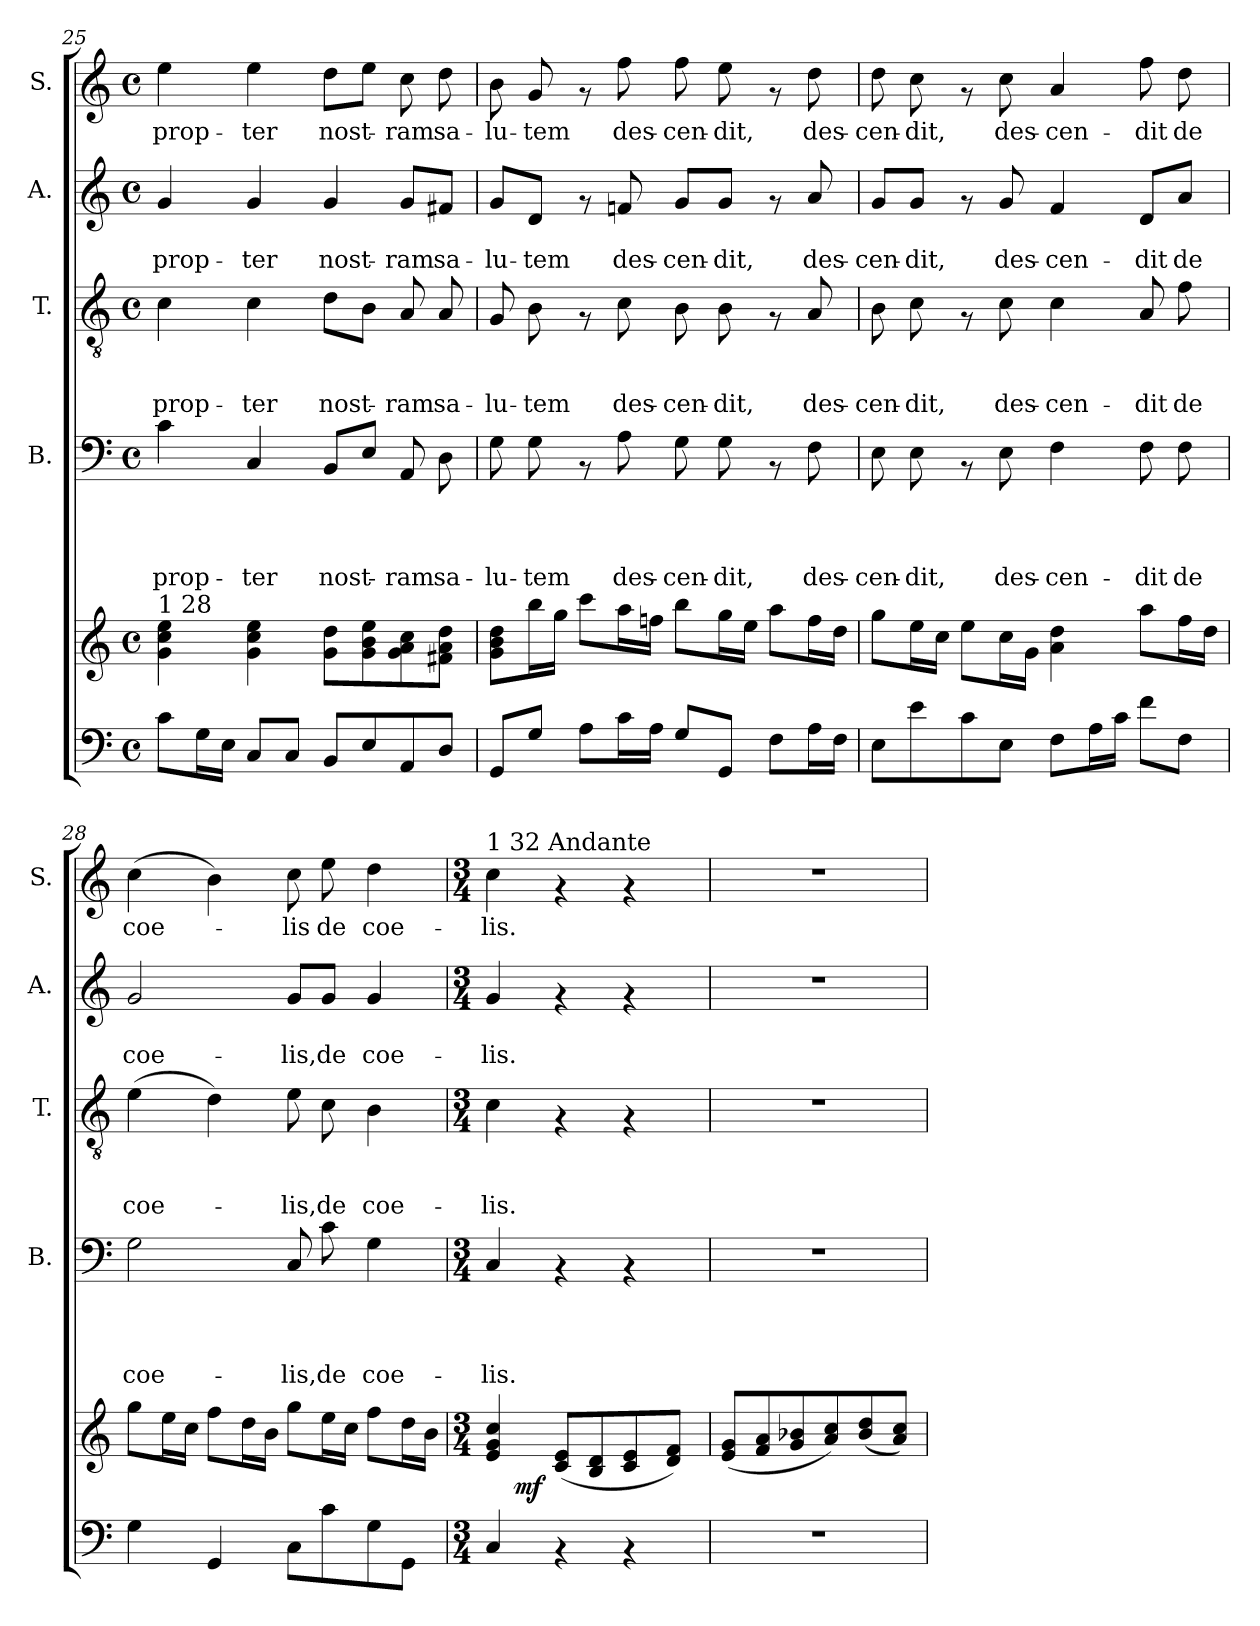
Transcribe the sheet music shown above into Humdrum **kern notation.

**kern	**kern	**dynam	**kern	**text	**text	**text	**text	**kern	**text	**text	**text	**kern	**text	**text	**kern	**text
*part6	*part5	*part5	*part4	*part4	*part4	*part4	*part4	*part3	*part3	*part3	*part3	*part2	*part2	*part2	*part1	*part1
*staff6	*staff5	*staff5	*staff4	*staff4	*staff4	*staff4	*staff4	*staff3	*staff3	*staff3	*staff3	*staff2	*staff2	*staff2	*staff1	*staff1
*	*	*	*I"B.	*	*	*	*	*I"T.	*	*	*	*I"A.	*	*	*I"S.	*
*	*	*	*I'B.	*	*	*	*	*I'T.	*	*	*	*I'A.	*	*	*I'S.	*
!!LO:PB:g=z
*clefF4	*clefG2	*	*clefF4	*	*	*	*	*clefGv2	*	*	*	*clefG2	*	*	*clefG2	*
*k[]	*k[]	*	*k[]	*	*	*	*	*k[]	*	*	*	*k[]	*	*	*k[]	*
*C:	*C:	*	*C:	*	*	*	*	*C:	*	*	*	*C:	*	*	*C:	*
*M4/4	*M4/4	*	*M4/4	*	*	*	*	*M4/4	*	*	*	*M4/4	*	*	*M4/4	*
*met(c)	*met(c)	*	*met(c)	*	*	*	*	*met(c)	*	*	*	*met(c)	*	*	*met(c)	*
=25	=25	=25	=25	=25	=25	=25	=25	=25	=25	=25	=25	=25	=25	=25	=25	=25
!	!LO:TX:a:t=1 28	!	!	!	!	!	!	!	!	!	!	!	!	!	!	!
!	!	!	!	!	!	!	!LO:LY:b	!	!	!	!LO:LY:b	!	!	!LO:LY:b	!	!LO:LY:b
8c\L	4g\ 4cc\ 4ee\	.	4c\	.	.	.	prop-	4c\	.	.	prop-	4g/	.	prop-	4ee\	prop-
16G\L	.	.	.	.	.	.	.	.	.	.	.	.	.	.	.	.
16E\JJ	.	.	.	.	.	.	.	.	.	.	.	.	.	.	.	.
!	!	!	!	!	!	!	!LO:LY:b	!	!	!	!LO:LY:b	!	!	!LO:LY:b	!	!LO:LY:b
8C/L	4g\ 4cc\ 4ee\	.	4C/	.	.	.	-ter	4c\	.	.	-ter	4g/	.	-ter	4ee\	-ter
8C/J	.	.	.	.	.	.	.	.	.	.	.	.	.	.	.	.
!	!	!	!	!	!	!	!LO:LY:b	!	!	!	!LO:LY:b	!	!	!LO:LY:b	!	!LO:LY:b
8BB/L	8g\ 8dd\L	.	8BB/L	.	.	.	nost-	8d\L	.	.	nost-	4g/	.	nost-	8dd\L	nost-
8E/	8g\ 8b\ 8ee\	.	8E/J	.	.	.	.	8B\J	.	.	.	.	.	.	8ee\J	.
!	!	!	!	!	!	!	!LO:LY:b	!	!	!	!LO:LY:b	!	!	!LO:LY:b	!	!LO:LY:b
8AA/	8g\ 8a\ 8cc\	.	8AA/	.	.	.	-ram	8A/	.	.	-ram	8g/L	.	-ram	8cc\	-ram
!	!	!	!	!	!	!	!LO:LY:b	!	!	!	!LO:LY:b	!	!	!LO:LY:b	!	!LO:LY:b
8D/J	8f#X\ 8a\ 8dd\J	.	8D\	.	.	.	sa-	8A/	.	.	sa-	8f#X/J	.	sa-	8dd\	sa-
=26	=26	=26	=26	=26	=26	=26	=26	=26	=26	=26	=26	=26	=26	=26	=26	=26
!	!	!	!	!	!	!	!LO:LY:b	!	!	!	!LO:LY:b	!	!	!LO:LY:b	!	!LO:LY:b
8GG/L	8g\ 8b\ 8dd\L	.	8G\	.	.	.	-lu-	8G/	.	.	-lu-	8g/L	.	-lu-	8b\	-lu-
!	!	!	!	!	!	!	!LO:LY:b	!	!	!	!LO:LY:b	!	!	!LO:LY:b	!	!LO:LY:b
8G/J	16bb\L	.	8G\	.	.	.	-tem	8B\	.	.	-tem	8d/J	.	-tem	8g/	-tem
.	16gg\JJ	.	.	.	.	.	.	.	.	.	.	.	.	.	.	.
8A\L	8ccc\L	.	8rAA	.	.	.	.	8rF	.	.	.	8rf	.	.	8rf	.
!	!	!	!	!	!	!	!LO:LY:b	!	!	!	!LO:LY:b	!	!	!LO:LY:b	!	!LO:LY:b
16c\L	16aa\L	.	8A\	.	.	.	des-	8c\	.	.	des-	8fn/	.	des-	8ff\	des-
16A\JJ	16ffn\JJ	.	.	.	.	.	.	.	.	.	.	.	.	.	.	.
!	!	!	!	!	!	!	!LO:LY:b	!	!	!	!LO:LY:b	!	!	!LO:LY:b	!	!LO:LY:b
8G/L	8bb\L	.	8G\	.	.	.	-cen-	8B\	.	.	-cen-	8g/L	.	-cen-	8ff\	-cen-
!	!	!	!	!	!	!	!LO:LY:b	!	!	!	!LO:LY:b	!	!	!LO:LY:b	!	!LO:LY:b
8GG/J	16gg\L	.	8G\	.	.	.	-dit,	8B\	.	.	-dit,	8g/J	.	-dit,	8ee\	-dit,
.	16ee\JJ	.	.	.	.	.	.	.	.	.	.	.	.	.	.	.
8F\L	8aa\L	.	8rAA	.	.	.	.	8rF	.	.	.	8rf	.	.	8rf	.
!	!	!	!	!	!	!	!LO:LY:b	!	!	!	!LO:LY:b	!	!	!LO:LY:b	!	!LO:LY:b
16A\L	16ff\L	.	8F\	.	.	.	des-	8A/	.	.	des-	8a/	.	des-	8dd\	des-
16F\JJ	16dd\JJ	.	.	.	.	.	.	.	.	.	.	.	.	.	.	.
=27	=27	=27	=27	=27	=27	=27	=27	=27	=27	=27	=27	=27	=27	=27	=27	=27
!	!	!	!	!	!	!	!LO:LY:b	!	!	!	!LO:LY:b	!	!	!LO:LY:b	!	!LO:LY:b
8E\L	8gg\L	.	8E\	.	.	.	-cen-	8B\	.	.	-cen-	8g/L	.	-cen-	8dd\	-cen-
!	!	!	!	!	!	!	!LO:LY:b	!	!	!	!LO:LY:b	!	!	!LO:LY:b	!	!LO:LY:b
8e\	16ee\L	.	8E\	.	.	.	-dit,	8c\	.	.	-dit,	8g/J	.	-dit,	8cc\	-dit,
.	16cc\JJ	.	.	.	.	.	.	.	.	.	.	.	.	.	.	.
8c\	8ee\L	.	8rAA	.	.	.	.	8rF	.	.	.	8rf	.	.	8rf	.
!	!	!	!	!	!	!	!LO:LY:b	!	!	!	!LO:LY:b	!	!	!LO:LY:b	!	!LO:LY:b
8E\J	16cc\L	.	8E\	.	.	.	des-	8c\	.	.	des-	8g/	.	des-	8cc\	des-
.	16g\JJ	.	.	.	.	.	.	.	.	.	.	.	.	.	.	.
!	!	!	!	!	!	!	!LO:LY:b	!	!	!	!LO:LY:b	!	!	!LO:LY:b	!	!LO:LY:b
8F\L	4a\ 4dd\	.	4F\	.	.	.	-cen-	4c\	.	.	-cen-	4f/	.	-cen-	4a/	-cen-
16A\L	.	.	.	.	.	.	.	.	.	.	.	.	.	.	.	.
16c\JJ	.	.	.	.	.	.	.	.	.	.	.	.	.	.	.	.
!	!	!	!	!	!	!	!LO:LY:b	!	!	!	!LO:LY:b	!	!	!LO:LY:b	!	!LO:LY:b
8f\L	8aa\L	.	8F\	.	.	.	-dit	8A/	.	.	-dit	8d/L	.	-dit	8ff\	-dit
!	!	!	!	!	!	!	!LO:LY:b	!	!	!	!LO:LY:b	!	!	!LO:LY:b	!	!LO:LY:b
8F\J	16ff\L	.	8F\	.	.	.	de	8f\	.	.	de	8a/J	.	de	8dd\	de
.	16dd\JJ	.	.	.	.	.	.	.	.	.	.	.	.	.	.	.
=28	=28	=28	=28	=28	=28	=28	=28	=28	=28	=28	=28	=28	=28	=28	=28	=28
!	!	!	!	!	!	!	!LO:LY:b	!	!	!	!LO:LY:b	!	!	!LO:LY:b	!	!LO:LY:b
4G\	8gg\L	.	2G\	.	.	.	coe-	(>4e\	.	.	coe-	2g/	.	coe-	(>4cc\	coe-
.	16ee\L	.	.	.	.	.	.	.	.	.	.	.	.	.	.	.
.	16cc\JJ	.	.	.	.	.	.	.	.	.	.	.	.	.	.	.
4GG/	8ff\L	.	.	.	.	.	.	4d\)	.	.	.	.	.	.	4b\)	.
.	16dd\L	.	.	.	.	.	.	.	.	.	.	.	.	.	.	.
.	16b\JJ	.	.	.	.	.	.	.	.	.	.	.	.	.	.	.
!	!	!	!	!	!	!	!LO:LY:b	!	!	!	!LO:LY:b	!	!	!LO:LY:b	!	!LO:LY:b
8C\L	8gg\L	.	8C/	.	.	.	-lis,	8e\	.	.	-lis,	8g/L	.	-lis,	8cc\	-lis
!	!	!	!	!	!	!	!LO:LY:b	!	!	!	!LO:LY:b	!	!	!LO:LY:b	!	!LO:LY:b
8c\	16ee\L	.	8c\	.	.	.	de	8c\	.	.	de	8g/J	.	de	8ee\	de
.	16cc\JJ	.	.	.	.	.	.	.	.	.	.	.	.	.	.	.
!	!	!	!	!	!	!	!LO:LY:b	!	!	!	!LO:LY:b	!	!	!LO:LY:b	!	!LO:LY:b
8G\	8ff\L	.	4G\	.	.	.	coe-	4B\	.	.	coe-	4g/	.	coe-	4dd\	coe-
8GG\J	16dd\L	.	.	.	.	.	.	.	.	.	.	.	.	.	.	.
.	16b\JJ	.	.	.	.	.	.	.	.	.	.	.	.	.	.	.
!!LO:LB:g=z
=29	=29	=29	=29	=29	=29	=29	=29	=29	=29	=29	=29	=29	=29	=29	=29	=29
*M3/4	*M3/4	*	*M3/4	*	*	*	*	*M3/4	*	*	*	*M3/4	*	*	*M3/4	*
!	!	!	!	!	!	!	!	!	!	!	!	!	!	!	!LO:TX:a:t=1 32 Andante	!
!	!LO:TX:a:t=1 32	!	!	!	!	!	!	!	!	!	!	!	!	!	!	!
!	!	!	!	!	!	!	!LO:LY:b	!	!	!	!LO:LY:b	!	!	!LO:LY:b	!	!LO:LY:b
*	*^	*	*	*	*	*	*	*	*	*	*	*	*	*	*	*
4C/	4e/ 4g/ 4cc/	16.ryy	.	4C/	.	.	.	-lis.	4c\	.	.	-lis.	4g/	.	-lis.	4cc\	-lis.
!	!	!	!LO:DY:b	!	!	!	!	!	!	!	!	!	!	!	!	!	!
.	.	2ryy	mf	.	.	.	.	.	.	.	.	.	.	.	.	.	.
4rAA	(<8c/ 8e/L	.	.	4rAA	.	.	.	.	4rF	.	.	.	4rf	.	.	4rf	.
.	8B/ 8d/	.	.	.	.	.	.	.	.	.	.	.	.	.	.	.	.
4rAA	8c/ 8e/	.	.	4rAA	.	.	.	.	4rF	.	.	.	4rf	.	.	4rf	.
.	.	8ryy	.	.	.	.	.	.	.	.	.	.	.	.	.	.	.
.	8d/ 8f/J)	.	.	.	.	.	.	.	.	.	.	.	.	.	.	.	.
.	.	32ryy	.	.	.	.	.	.	.	.	.	.	.	.	.	.	.
*	*v	*v	*	*	*	*	*	*	*	*	*	*	*	*	*	*	*
=30	=30	=30	=30	=30	=30	=30	=30	=30	=30	=30	=30	=30	=30	=30	=30	=30
2.r	(<8e/ 8g/L	.	2.r	.	.	.	.	2.r	.	.	.	2.r	.	.	2.r	.
.	8f/ 8a/	.	.	.	.	.	.	.	.	.	.	.	.	.	.	.
.	8g/ 8b-X/	.	.	.	.	.	.	.	.	.	.	.	.	.	.	.
.	8a/ 8cc/)	.	.	.	.	.	.	.	.	.	.	.	.	.	.	.
.	(<8b-/ 8dd/	.	.	.	.	.	.	.	.	.	.	.	.	.	.	.
.	8a/ 8cc/J)	.	.	.	.	.	.	.	.	.	.	.	.	.	.	.
=	=	=	=	=	=	=	=	=	=	=	=	=	=	=	=	=
*-	*-	*-	*-	*-	*-	*-	*-	*-	*-	*-	*-	*-	*-	*-	*-	*-
